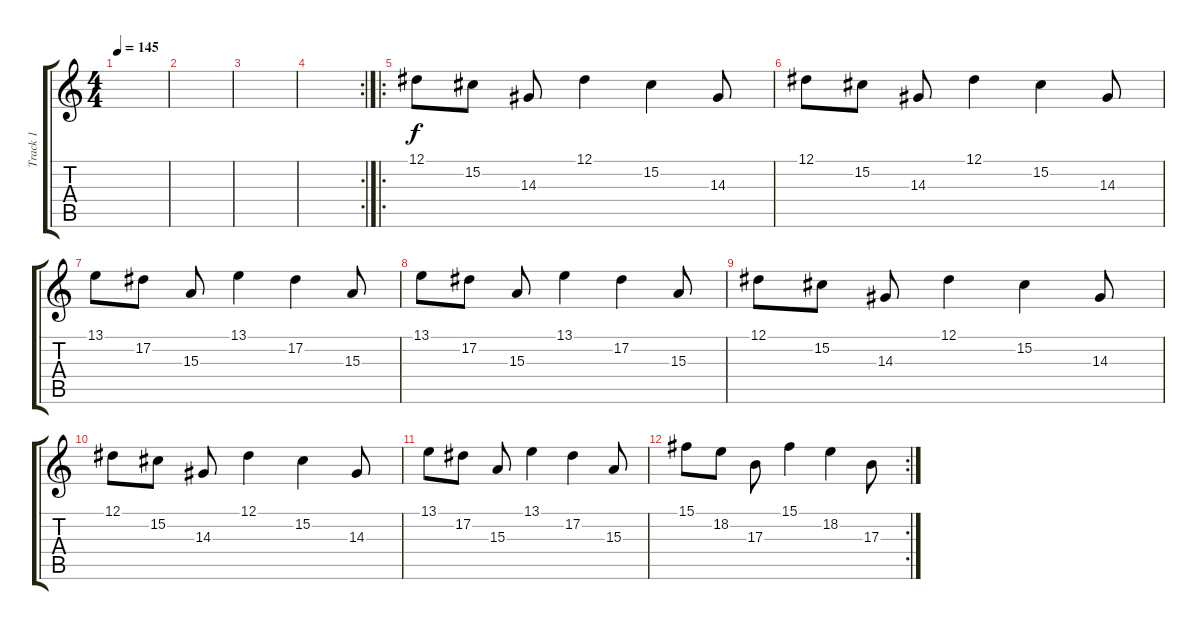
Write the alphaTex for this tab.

\track ("Track 1" "Track 1") {instrument lead2sawtooth}
\staff {score tabs}
\tuning (Eb4 Bb3 Gb3 Db3 Ab2 Eb2) {hide}
\ts (4 4)
\tempo 145
\clef g2
\ks c
|
|
|
\rc 2
|
\ro
12.1.8 15.2.8 14.3.8 12.1.4 15.2.4 14.3.8 |
12.1.8 15.2.8 14.3.8 12.1.4 15.2.4 14.3.8 |
13.1.8 17.2.8 15.3.8 13.1.4 17.2.4 15.3.8 |
13.1.8 17.2.8 15.3.8 13.1.4 17.2.4 15.3.8 |
12.1.8 15.2.8 14.3.8 12.1.4 15.2.4 14.3.8 |
12.1.8 15.2.8 14.3.8 12.1.4 15.2.4 14.3.8 |
13.1.8 17.2.8 15.3.8 13.1.4 17.2.4 15.3.8 |
\rc 2
15.1.8 18.2.8 17.3.8 15.1.4 18.2.4 17.3.8
